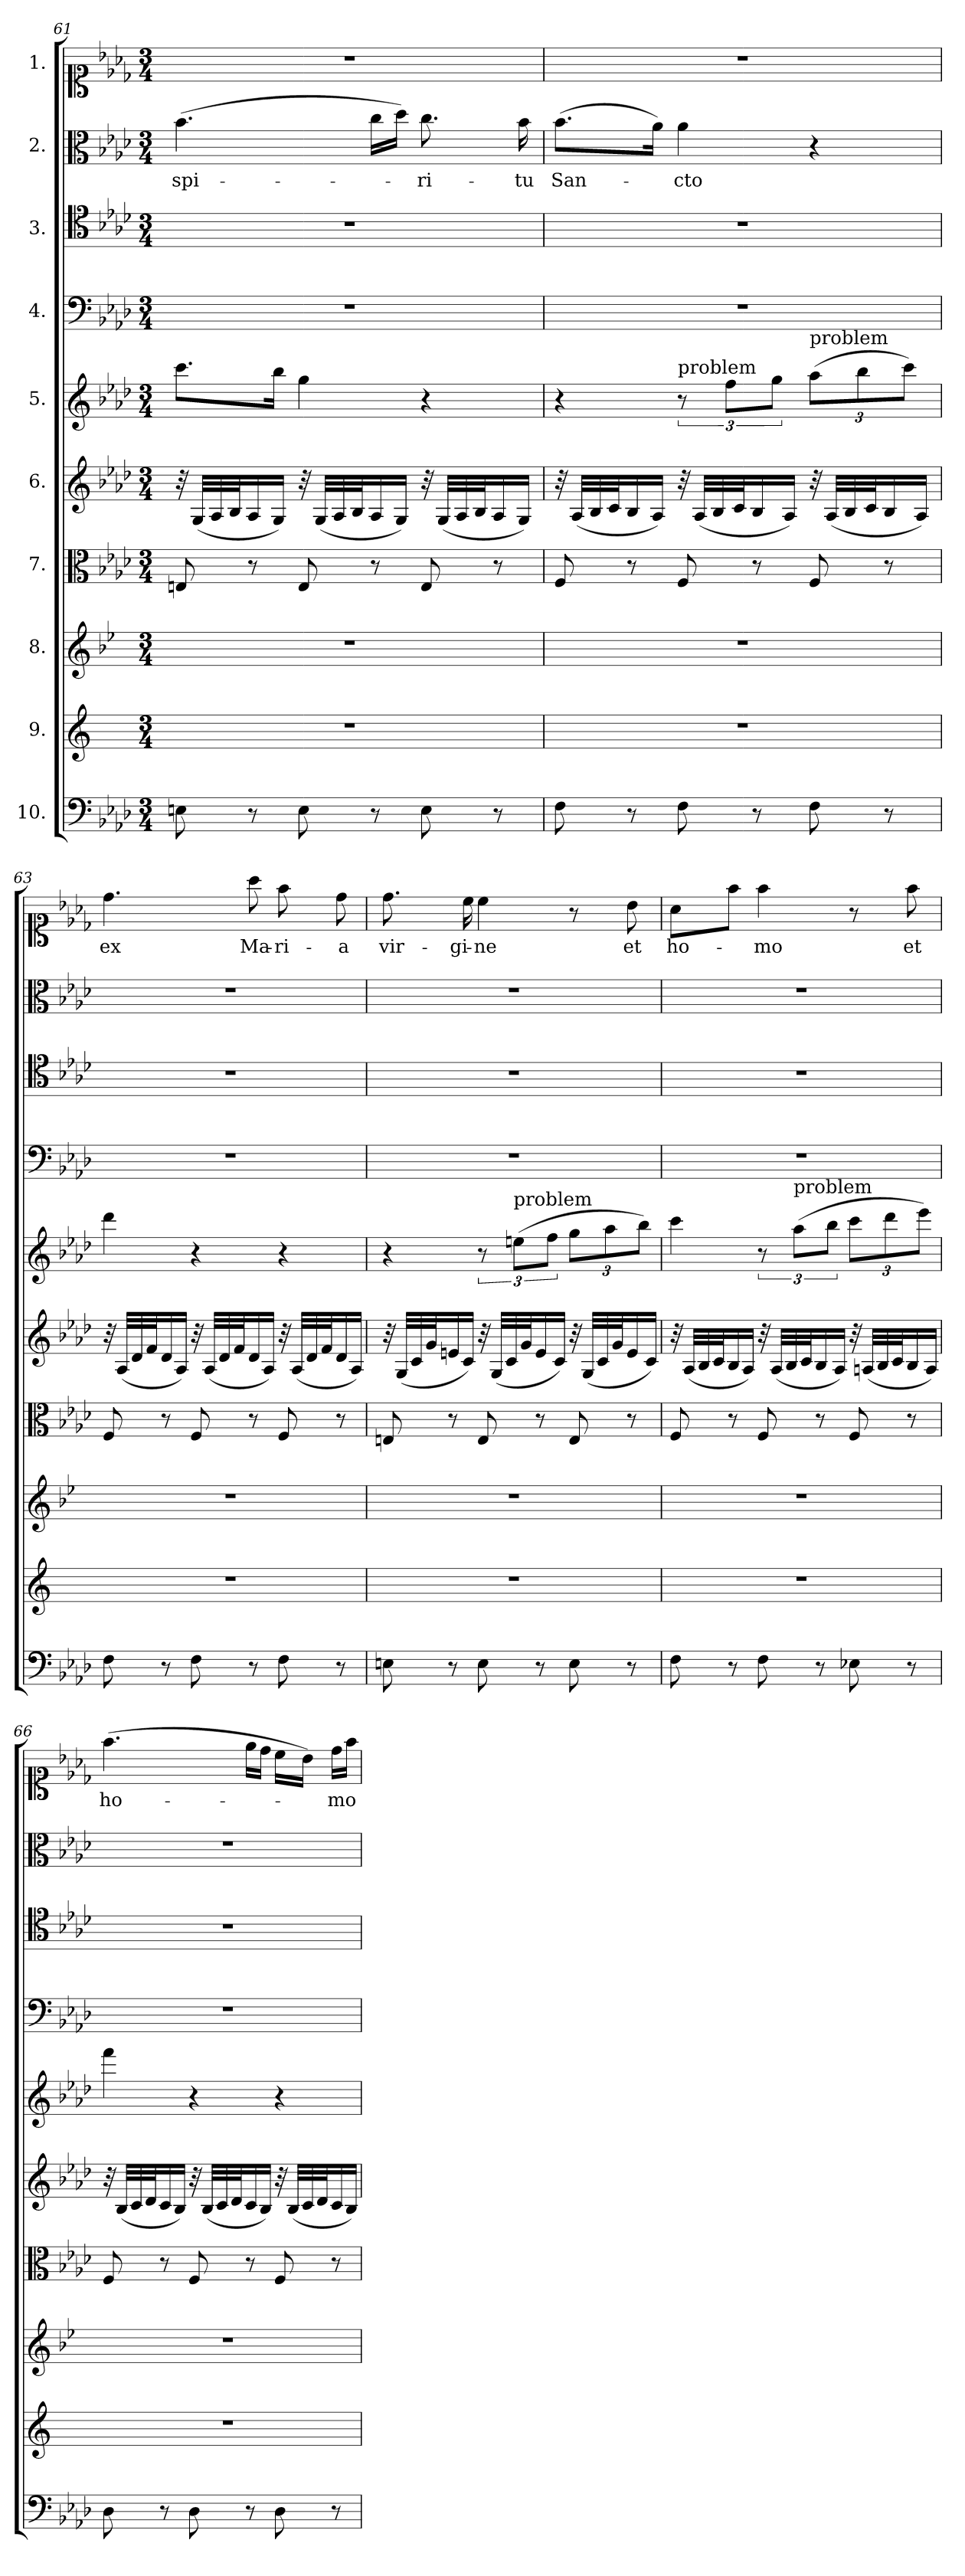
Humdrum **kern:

**kern	**kern	**kern	**kern	**kern	**kern	**kern	**kern	**kern	**text	**kern	**text
*part10	*part9	*part8	*part7	*part6	*part5	*part4	*part3	*part2	*part2	*part1	*part1
*staff10	*staff9	*staff8	*staff7	*staff6	*staff5	*staff4	*staff3	*staff2	*staff2	*staff1	*staff1
*I"10.	*I"9.	*I"8.	*I"7.	*I"6.	*I"5.	*I"4.	*I"3.	*I"2.	*	*I"1.	*
*clefF4	*clefG2	*clefG2	*clefC3	*clefG2	*clefG2	*clefF4	*clefC4	*clefC3	*	*clefC1	*
*	*ITrd4c7	*ITrd1c2	*	*	*	*	*	*	*	*	*
*k[b-e-a-d-]	*k[b-]	*k[b-e-a-d-]	*k[b-e-a-d-]	*k[b-e-a-d-]	*k[b-e-a-d-]	*k[b-e-a-d-]	*k[b-e-a-d-]	*k[b-e-a-d-]	*	*k[b-e-a-d-]	*
*M3/4	*M3/4	*M3/4	*M3/4	*M3/4	*M3/4	*M3/4	*M3/4	*M3/4	*	*M3/4	*
=61	=61	=61	=61	=61	=61	=61	=61	=61	=61	=61	=61
8En\	2.r	2.r	8En/	32r	8.ccc\L	2.r	2.r	(4.b-\	spi-	2.r	.
.	.	.	.	(32G/LLL	.	.	.	.	.	.	.
.	.	.	.	32A-/	.	.	.	.	.	.	.
.	.	.	.	32B-/J	.	.	.	.	.	.	.
8r	.	.	8r	16A-/	.	.	.	.	.	.	.
.	.	.	.	16G/JJ)	16bb-\Jk	.	.	.	.	.	.
8E\	.	.	8E/	32r	4gg\	.	.	.	.	.	.
.	.	.	.	(32G/LLL	.	.	.	.	.	.	.
.	.	.	.	32A-/	.	.	.	.	.	.	.
.	.	.	.	32B-/J	.	.	.	.	.	.	.
8r	.	.	8r	16A-/	.	.	.	16cc\LL	.	.	.
.	.	.	.	16G/JJ)	.	.	.	16dd-\JJ)	.	.	.
8E\	.	.	8E/	32r	4r	.	.	8.cc\	-ri-	.	.
.	.	.	.	(32G/LLL	.	.	.	.	.	.	.
.	.	.	.	32A-/	.	.	.	.	.	.	.
.	.	.	.	32B-/J	.	.	.	.	.	.	.
8r	.	.	8r	16A-/	.	.	.	.	.	.	.
.	.	.	.	16G/JJ)	.	.	.	16b-\	-tu	.	.
=62	=62	=62	=62	=62	=62	=62	=62	=62	=62	=62	=62
8F\	2.r	2.r	8F/	32r	4r	2.r	2.r	(8.b-\L	San-	2.r	.
.	.	.	.	(32A-/LLL	.	.	.	.	.	.	.
.	.	.	.	32B-/	.	.	.	.	.	.	.
.	.	.	.	32c/J	.	.	.	.	.	.	.
8r	.	.	8r	16B-/	.	.	.	.	.	.	.
.	.	.	.	16A-/JJ)	.	.	.	16a-\Jk)	.	.	.
!	!	!	!	!	!LO:TX:a:t=problem	!	!	!	!	!	!
8F\	.	.	8F/	32r	12r	.	.	4a-\	-cto	.	.
.	.	.	.	(32A-/LLL	.	.	.	.	.	.	.
.	.	.	.	32B-/	.	.	.	.	.	.	.
.	.	.	.	.	12ff\L	.	.	.	.	.	.
.	.	.	.	32c/J	.	.	.	.	.	.	.
8r	.	.	8r	16B-/	.	.	.	.	.	.	.
.	.	.	.	.	12gg\J	.	.	.	.	.	.
.	.	.	.	16A-/JJ)	.	.	.	.	.	.	.
!	!	!	!	!	!LO:TX:a:t=problem	!	!	!	!	!	!
8F\	.	.	8F/	32r	(12aa-\L	.	.	4r	.	.	.
.	.	.	.	(32A-/LLL	.	.	.	.	.	.	.
.	.	.	.	32B-/	.	.	.	.	.	.	.
.	.	.	.	.	12bb-\	.	.	.	.	.	.
.	.	.	.	32c/J	.	.	.	.	.	.	.
8r	.	.	8r	16B-/	.	.	.	.	.	.	.
.	.	.	.	.	12ccc\J)	.	.	.	.	.	.
.	.	.	.	16A-/JJ)	.	.	.	.	.	.	.
=63	=63	=63	=63	=63	=63	=63	=63	=63	=63	=63	=63
8F\	2.r	2.r	8F/	32r	4ddd-\	2.r	2.r	2.r	.	4.dd-\	ex
.	.	.	.	(32A-/LLL	.	.	.	.	.	.	.
.	.	.	.	32d-/	.	.	.	.	.	.	.
.	.	.	.	32f/J	.	.	.	.	.	.	.
8r	.	.	8r	16d-/	.	.	.	.	.	.	.
.	.	.	.	16A-/JJ)	.	.	.	.	.	.	.
8F\	.	.	8F/	32r	4r	.	.	.	.	.	.
.	.	.	.	(32A-/LLL	.	.	.	.	.	.	.
.	.	.	.	32d-/	.	.	.	.	.	.	.
.	.	.	.	32f/J	.	.	.	.	.	.	.
8r	.	.	8r	16d-/	.	.	.	.	.	8aa-\	Ma-
.	.	.	.	16A-/JJ)	.	.	.	.	.	.	.
8F\	.	.	8F/	32r	4r	.	.	.	.	8ff\	-ri-
.	.	.	.	(32A-/LLL	.	.	.	.	.	.	.
.	.	.	.	32d-/	.	.	.	.	.	.	.
.	.	.	.	32f/J	.	.	.	.	.	.	.
8r	.	.	8r	16d-/	.	.	.	.	.	8dd-\	-a
.	.	.	.	16A-/JJ)	.	.	.	.	.	.	.
=64	=64	=64	=64	=64	=64	=64	=64	=64	=64	=64	=64
8En\	2.r	2.r	8En/	32r	4r	2.r	2.r	2.r	.	8.dd-\	vir-
.	.	.	.	(32G/LLL	.	.	.	.	.	.	.
.	.	.	.	32c/	.	.	.	.	.	.	.
.	.	.	.	32g/J	.	.	.	.	.	.	.
8r	.	.	8r	16en/	.	.	.	.	.	.	.
.	.	.	.	16c/JJ)	.	.	.	.	.	16cc\	-gi-
8E\	.	.	8E/	32r	12r	.	.	.	.	4cc\	-ne
.	.	.	.	(32G/LLL	.	.	.	.	.	.	.
.	.	.	.	32c/	.	.	.	.	.	.	.
!	!	!	!	!	!LO:TX:a:t=problem	!	!	!	!	!	!
.	.	.	.	.	(12een\L	.	.	.	.	.	.
.	.	.	.	32g/J	.	.	.	.	.	.	.
8r	.	.	8r	16e/	.	.	.	.	.	.	.
.	.	.	.	.	12ff\J	.	.	.	.	.	.
.	.	.	.	16c/JJ)	.	.	.	.	.	.	.
8E\	.	.	8E/	32r	12gg\L	.	.	.	.	8r	.
.	.	.	.	(32G/LLL	.	.	.	.	.	.	.
.	.	.	.	32c/	.	.	.	.	.	.	.
.	.	.	.	.	12aa-\	.	.	.	.	.	.
.	.	.	.	32g/J	.	.	.	.	.	.	.
8r	.	.	8r	16e/	.	.	.	.	.	8b-\	et
.	.	.	.	.	12bb-\J)	.	.	.	.	.	.
.	.	.	.	16c/JJ)	.	.	.	.	.	.	.
=65	=65	=65	=65	=65	=65	=65	=65	=65	=65	=65	=65
8F\	2.r	2.r	8F/	32r	4ccc\	2.r	2.r	2.r	.	8a-\L	ho-
.	.	.	.	(32A-/LLL	.	.	.	.	.	.	.
.	.	.	.	32B-/	.	.	.	.	.	.	.
.	.	.	.	32c/J	.	.	.	.	.	.	.
8r	.	.	8r	16B-/	.	.	.	.	.	8ff\J	.
.	.	.	.	16A-/JJ)	.	.	.	.	.	.	.
8F\	.	.	8F/	32r	12r	.	.	.	.	4ff\	-mo
.	.	.	.	(32A-/LLL	.	.	.	.	.	.	.
.	.	.	.	32B-/	.	.	.	.	.	.	.
!	!	!	!	!	!LO:TX:a:t=problem	!	!	!	!	!	!
.	.	.	.	.	(12aa-\L	.	.	.	.	.	.
.	.	.	.	32c/J	.	.	.	.	.	.	.
8r	.	.	8r	16B-/	.	.	.	.	.	.	.
.	.	.	.	.	12bb-\J	.	.	.	.	.	.
.	.	.	.	16A-/JJ)	.	.	.	.	.	.	.
8E-X\	.	.	8F/	32r	12ccc\L	.	.	.	.	8r	.
.	.	.	.	(32An/LLL	.	.	.	.	.	.	.
.	.	.	.	32B-/	.	.	.	.	.	.	.
.	.	.	.	.	12ddd-\	.	.	.	.	.	.
.	.	.	.	32c/J	.	.	.	.	.	.	.
8r	.	.	8r	16B-/	.	.	.	.	.	8ff\	et
.	.	.	.	.	12eee-\J)	.	.	.	.	.	.
.	.	.	.	16A/JJ)	.	.	.	.	.	.	.
=66	=66	=66	=66	=66	=66	=66	=66	=66	=66	=66	=66
8D-\	2.r	2.r	8F/	32r	4fff\	2.r	2.r	2.r	.	(4.ff\	ho-
.	.	.	.	(32B-/LLL	.	.	.	.	.	.	.
.	.	.	.	32c/	.	.	.	.	.	.	.
.	.	.	.	32d-/J	.	.	.	.	.	.	.
8r	.	.	8r	16c/	.	.	.	.	.	.	.
.	.	.	.	16B-/JJ)	.	.	.	.	.	.	.
8D-\	.	.	8F/	32r	4r	.	.	.	.	.	.
.	.	.	.	(32B-/LLL	.	.	.	.	.	.	.
.	.	.	.	32c/	.	.	.	.	.	.	.
.	.	.	.	32d-/J	.	.	.	.	.	.	.
8r	.	.	8r	16c/	.	.	.	.	.	16ee-\LL	.
.	.	.	.	16B-/JJ)	.	.	.	.	.	16dd-\JJ	.
8D-\	.	.	8F/	32r	4r	.	.	.	.	16cc\LL	.
.	.	.	.	(32B-/LLL	.	.	.	.	.	.	.
.	.	.	.	32c/	.	.	.	.	.	16b-\JJ)	.
.	.	.	.	32d-/J	.	.	.	.	.	.	.
8r	.	.	8r	16c/	.	.	.	.	.	16dd-\LL	-mo
.	.	.	.	16B-/JJ)	.	.	.	.	.	16ff\JJ	.
=	=	=	=	=	=	=	=	=	=	=	=
*-	*-	*-	*-	*-	*-	*-	*-	*-	*-	*-	*-
